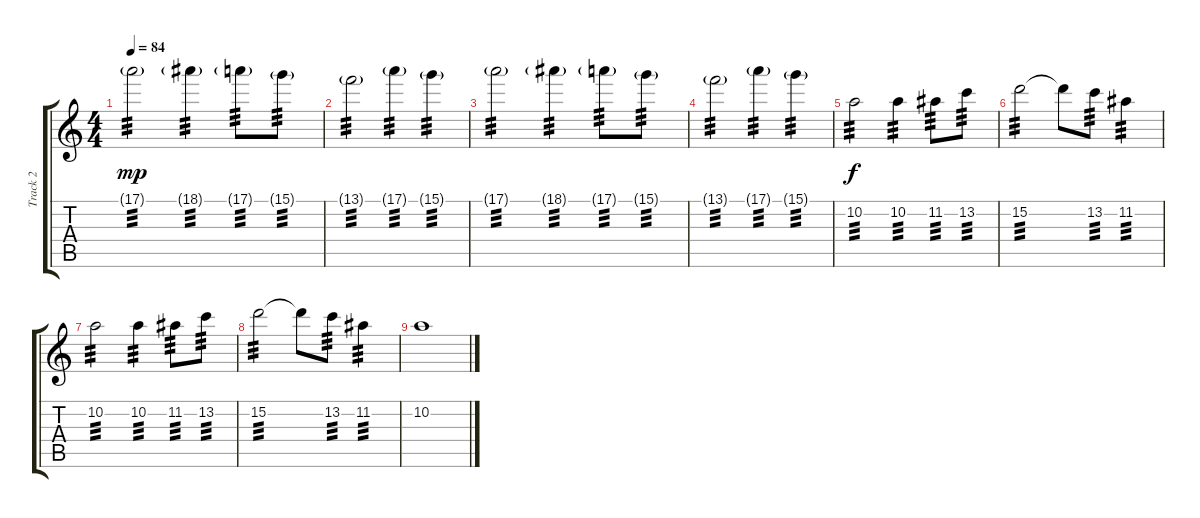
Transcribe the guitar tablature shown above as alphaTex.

\track ("Track 2" "Track 2") {instrument electricguitarjazz}
\staff {score tabs}
\tuning (E4 B3 G3 D3 A2 E2) {hide}
\ts (4 4)
\tempo 84
\clef g2
\ks c
17.1{g}.2{tp 3 dy mp volume 16 instrument overdrivenguitar} 18.1{g}.4{tp 3} 17.1{g}.8{tp 3} 15.1{g}.8{tp 3} |
13.1{g}.2{tp 3} 17.1{g}.4{tp 3} 15.1{g}.4{tp 3} |
17.1{g}.2{tp 3 volume 16 instrument overdrivenguitar} 18.1{g}.4{tp 3} 17.1{g}.8{tp 3} 15.1{g}.8{tp 3} |
13.1{g}.2{tp 3} 17.1{g}.4{tp 3} 15.1{g}.4{tp 3} |
10.2.2{tp 3 dy f} 10.2.4{tp 3} 11.2.8{tp 3} 13.2.8{tp 3} |
15.2.2{tp 3} 15.2{t}.8 13.2.8{tp 3} 11.2.4{tp 3} |
10.2.2{tp 3} 10.2.4{tp 3} 11.2.8{tp 3} 13.2.8{tp 3} |
15.2.2{tp 3} 15.2{t}.8 13.2.8{tp 3} 11.2.4{tp 3} |
10.2.1
